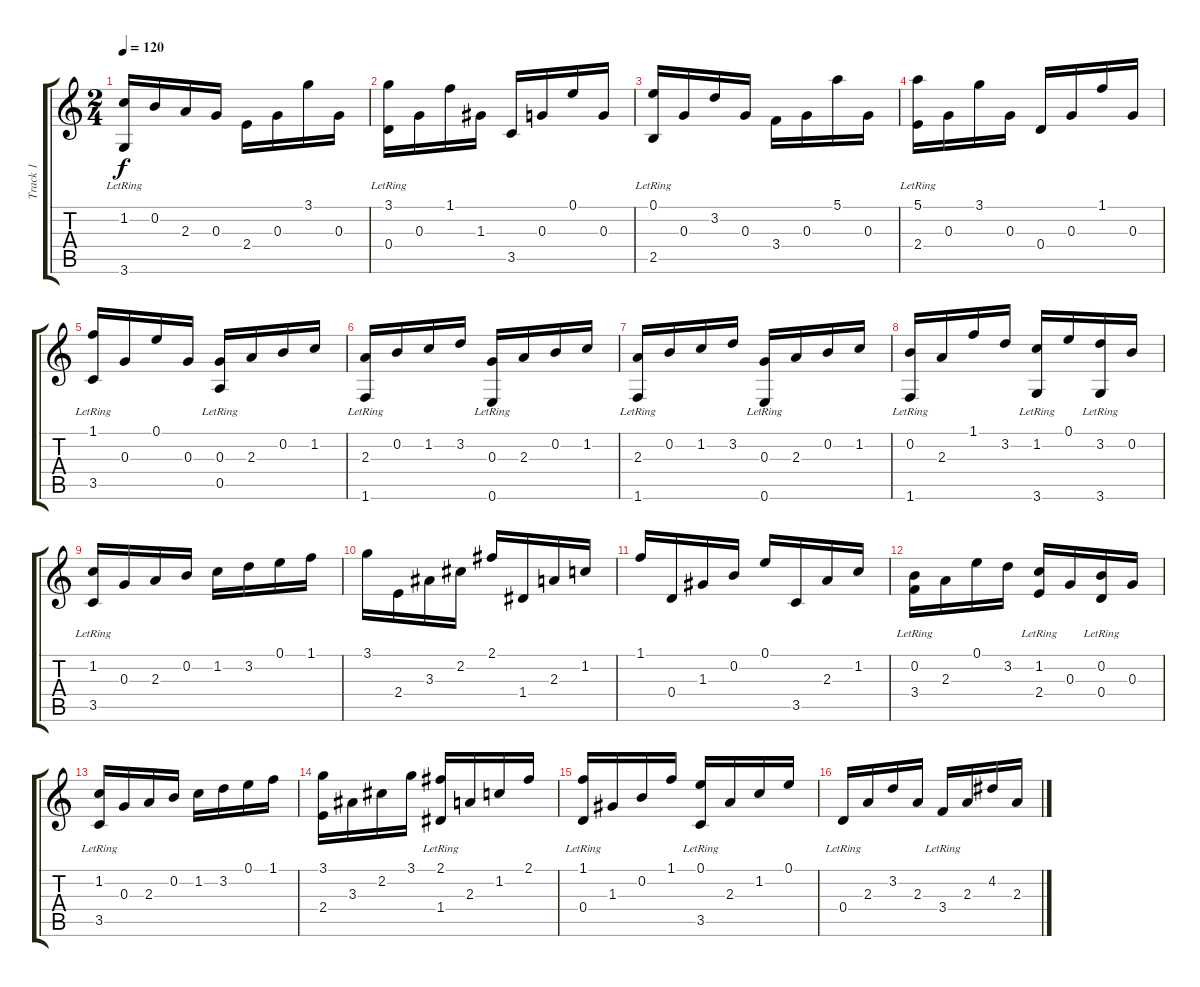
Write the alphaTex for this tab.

\track ("Track 1" "Track 1") {instrument acousticguitarnylon}
\staff {score tabs}
\tuning (E4 B3 G3 D3 A2 E2) {hide}
\ts (2 4)
\tempo 120
\clef g2
\ks c
(1.2{lr} 3.6).16{dy f} 0.2.16 2.3.16 0.3.16 2.4.16 0.3.16 3.1.16 0.3.16 |
(3.1 0.4{lr}).16 0.3.16 1.1.16 1.3.16 3.5.16 0.3.16 0.1.16 0.3.16 |
(0.1 2.5{lr}).16 0.3.16 3.2.16 0.3.16 3.4.16 0.3.16 5.1.16 0.3.16 |
(5.1 2.4{lr}).16 0.3.16 3.1.16 0.3.16 0.4.16 0.3.16 1.1.16 0.3.16 |
(1.1 3.5{lr}).16 0.3.16 0.1.16 0.3.16 (0.3 0.5{lr}).16 2.3.16 0.2.16 1.2.16 |
(2.3 1.6{lr}).16 0.2.16 1.2.16 3.2.16 (0.3 0.6{lr}).16 2.3.16 0.2.16 1.2.16 |
(2.3 1.6{lr}).16 0.2.16 1.2.16 3.2.16 (0.3 0.6{lr}).16 2.3.16 0.2.16 1.2.16 |
(0.2 1.6{lr}).16 2.3.16 1.1.16 3.2.16 (1.2 3.6{lr}).16 0.1.16 (3.2 3.6{lr}).16 0.2.16 |
(1.2 3.5{lr}).16 0.3.16 2.3.16 0.2.16 1.2.16 3.2.16 0.1.16 1.1.16 |
3.1.16 2.4.16 3.3.16 2.2.16 2.1.16 1.4.16 2.3.16 1.2.16 |
1.1.16 0.4.16 1.3.16 0.2.16 0.1.16 3.5.16 2.3.16 1.2.16 |
(0.2 3.4{lr}).16 2.3.16 0.1.16 3.2.16 (1.2 2.4{lr}).16 0.3.16 (0.2 0.4{lr}).16 0.3.16 |
(1.2 3.5{lr}).16 0.3.16 2.3.16 0.2.16 1.2.16 3.2.16 0.1.16 1.1.16 |
(3.1 2.4).16 3.3.16 2.2.16 3.1.16 (2.1 1.4{lr}).16 2.3.16 1.2.16 2.1.16 |
(1.1 0.4{lr}).16 1.3.16 0.2.16 1.1.16 (0.1 3.5{lr}).16 2.3.16 1.2.16 0.1.16 |
0.4{lr}.16 2.3.16 3.2.16 2.3.16 3.4{lr}.16 2.3.16 4.2.16 2.3.16
